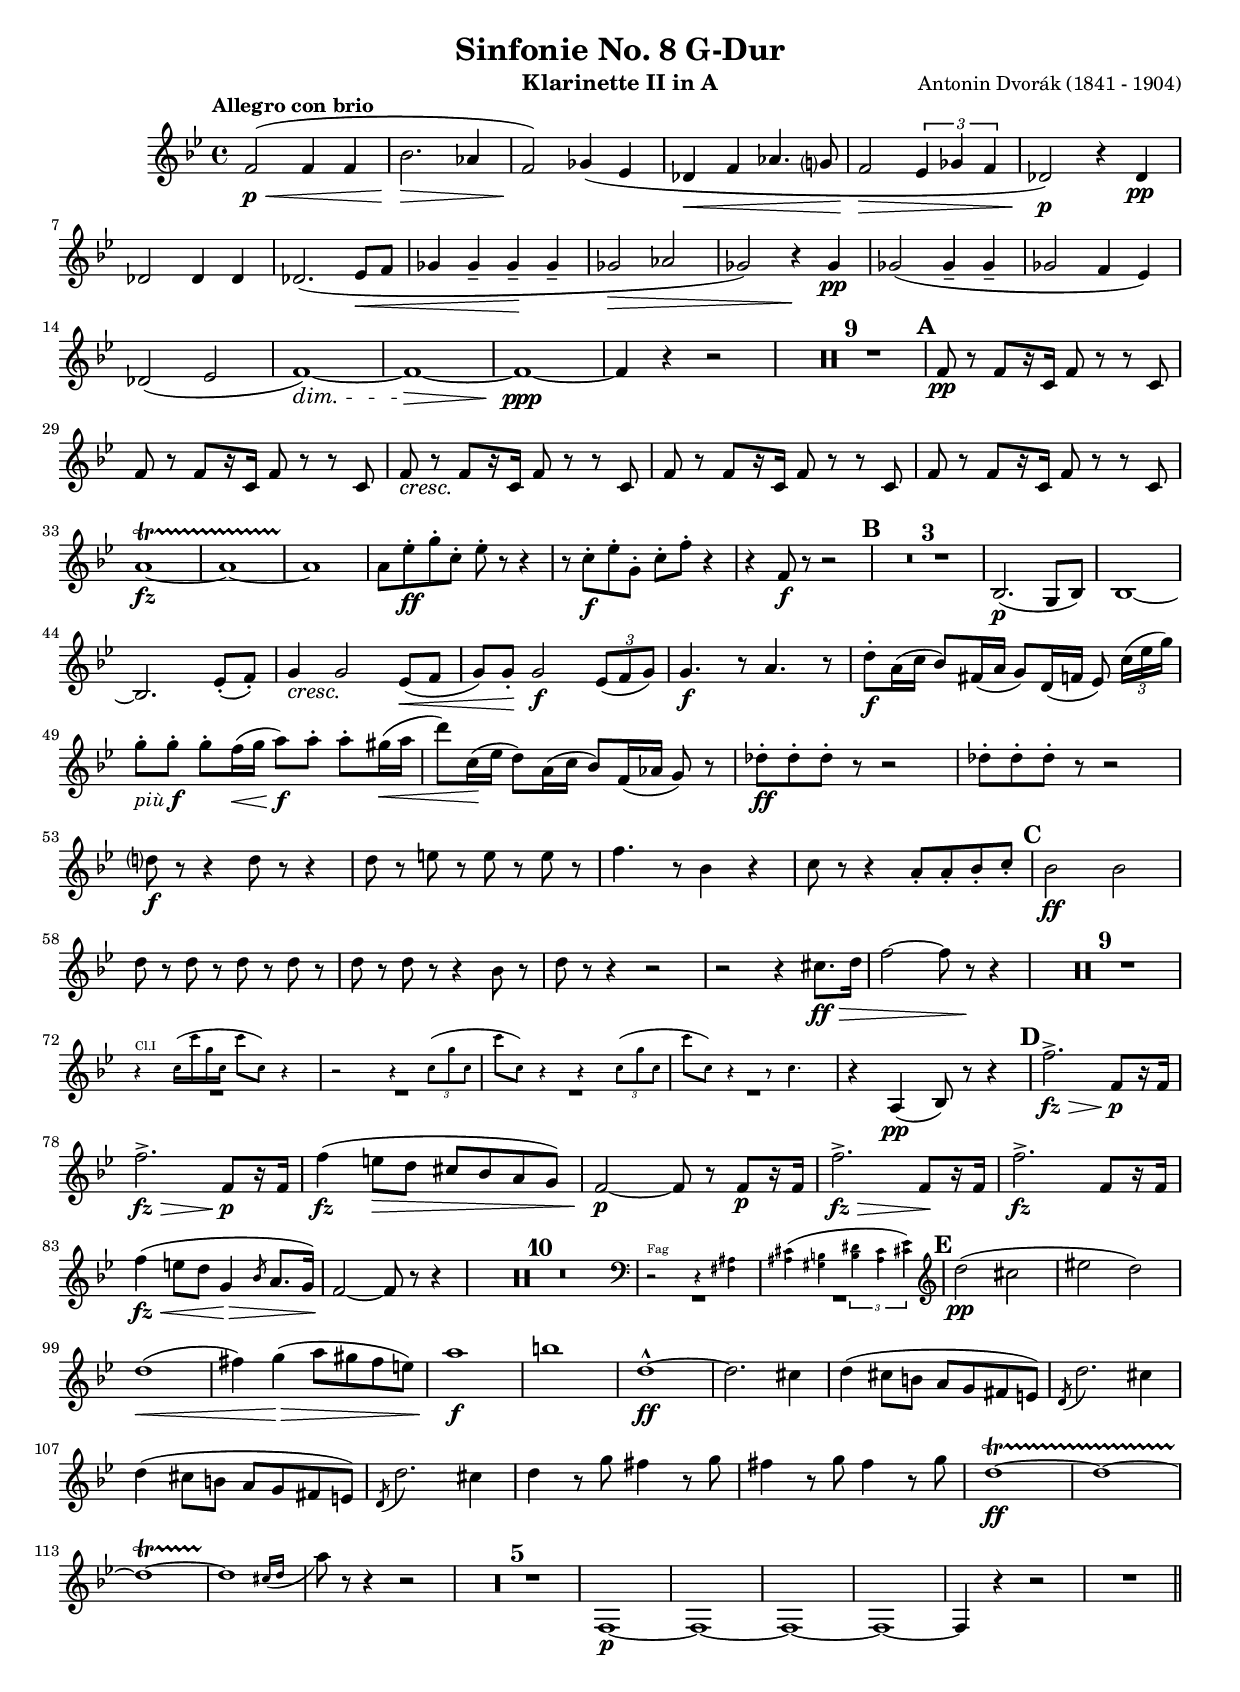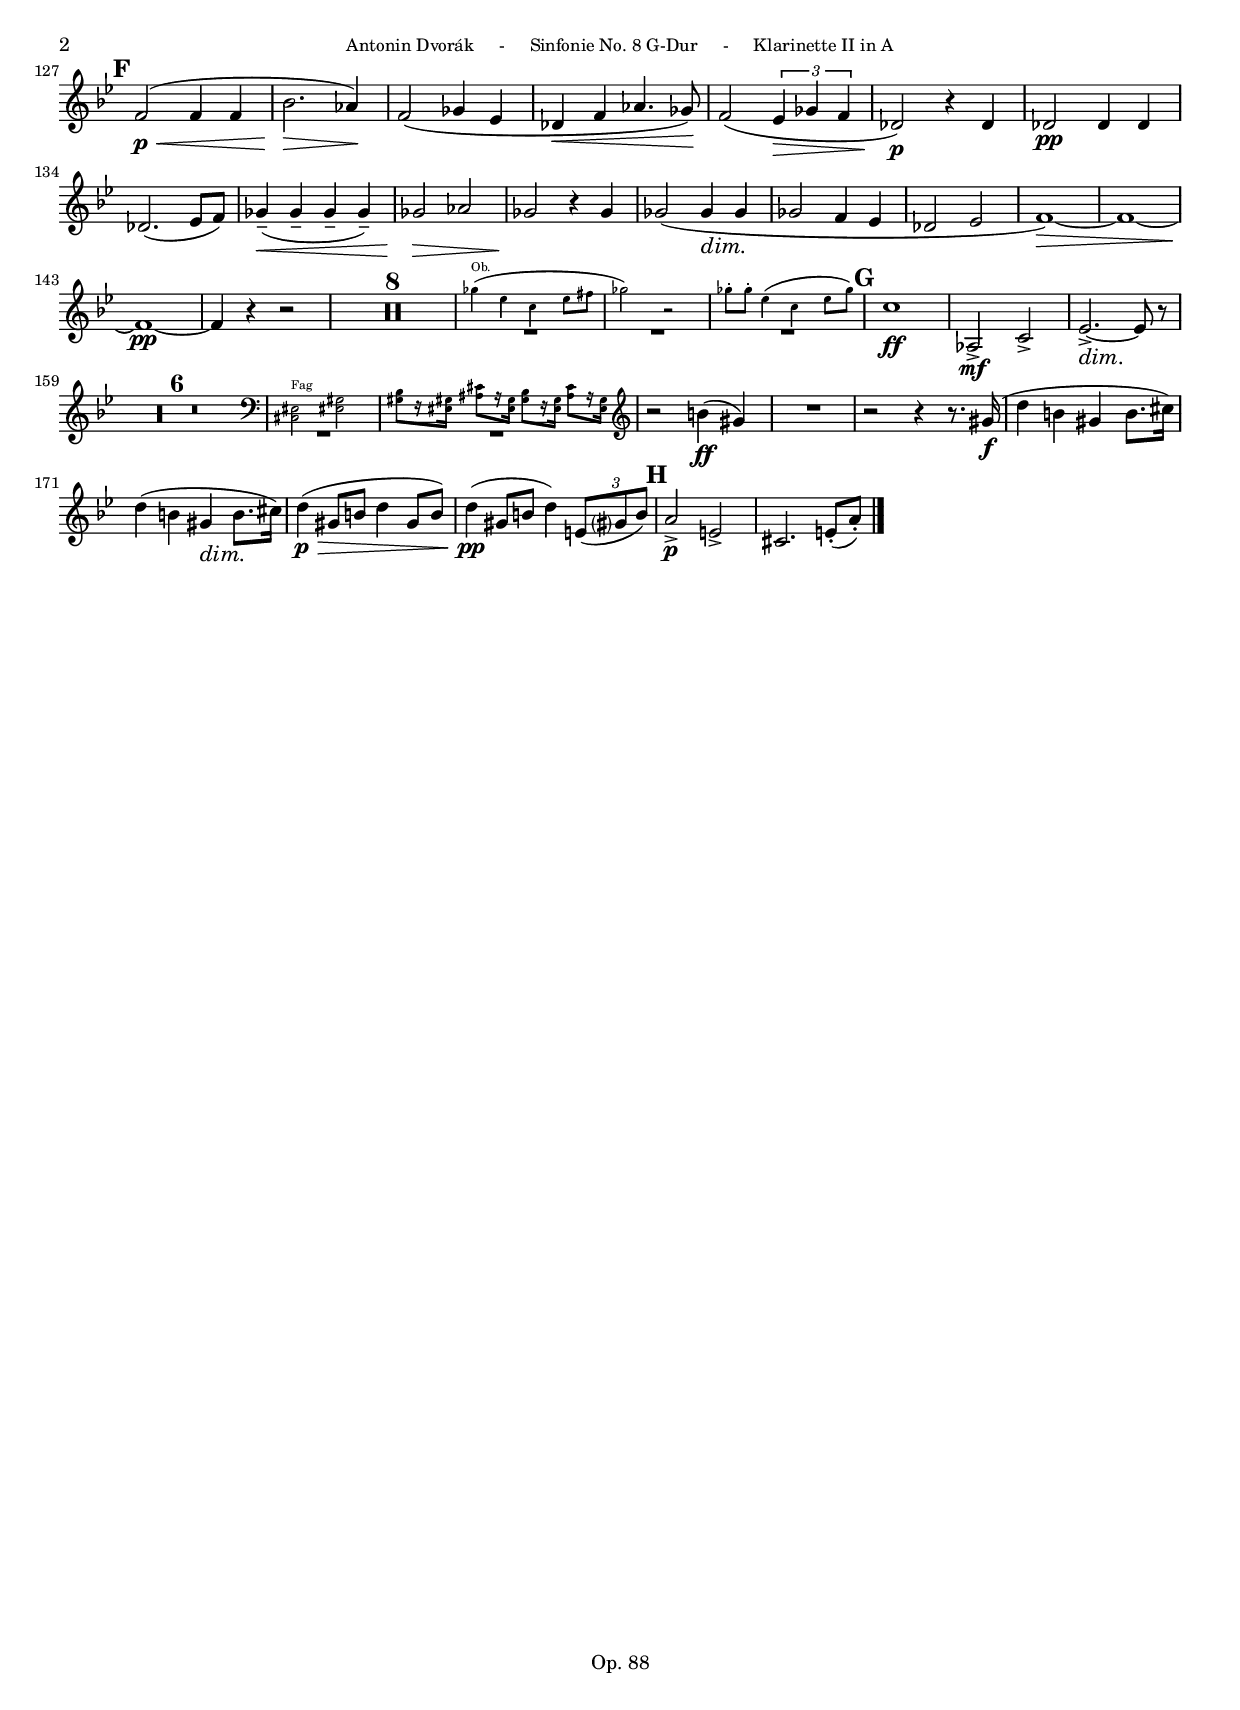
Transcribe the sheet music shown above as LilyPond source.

\version "2.18.2"
\language "deutsch"

\paper {
    top-margin = 10\mm
    bottom-margin = 10\mm
    left-margin = 10\mm
    right-margin = 10\mm
    ragged-last = ##t
}

\header{
  title = "Sinfonie No. 8 G-Dur"
  subtitle = ""
  composerShort = "Antonin Dvorák"
  composer = "Antonin Dvorák (1841 - 1904)"
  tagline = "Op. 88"
}

% Adapt this for automatic line-breaks
% mBreak = {}
mBreak = { \break }
#(set-global-staff-size 17)

% Useful snippets
pCresc = _\markup { \dynamic p \italic "cresc." }
mfDim = _\markup { \dynamic mf \italic "dim." }
pMoltoCresc = _\markup { \dynamic p \italic "molto cresc." }
stringendo = ^\markup { \italic "stringendo" }
allargando = _\markup { \italic "allargando" }
pocoRit = _\markup {\italic {"poco rit."} }
rit = _\markup {\italic {"rit."} }
solo = ^\markup { "Solo" }
piuF = _\markup { \italic "più" \dynamic f }
piuTranquillo = ^\markup { \italic "Più tranquillo" }
accel = ^\markup { \bold { "accel." } }
tempoPrimo = ^\markup { \bold { "Tempo I" } }

% Adapted from http://lsr.di.unimi.it/LSR/Snippet?id=655
% Make title, subtitle, instrument appear on pages other than the first
#(define (part-not-first-page layout props arg)
   (if (not (= (chain-assoc-get 'page:page-number props -1)
               (ly:output-def-lookup layout 'first-page-number)))
       (interpret-markup layout props arg)
       empty-stencil))

\paper {
  oddHeaderMarkup = \markup
  \fill-line {
    " "
    \on-the-fly #part-not-first-page \fontsize #-1.0 \concat {
      \fromproperty #'header:composerShort
      "     -     "
      \fromproperty #'header:title
      "     -     "
      \fromproperty #'header:instrument
    }
    \on-the-fly #print-page-number-check-first \fromproperty #'page:page-number-string
  }
  evenHeaderMarkup = \markup
  \fill-line {
    \on-the-fly #print-page-number-check-first \fromproperty #'page:page-number-string
    \on-the-fly #part-not-first-page \fontsize #-1.0 \concat {
      \fromproperty #'header:composerShort
      "     -     "
      \fromproperty #'header:title
      "     -     "
      \fromproperty #'header:instrument
    }
    " "
  }
  % markup-system-spacing.basic-distance = #12
  % markup-system-spacing.minimum-distance = #12
  % markup-system-spacing.padding = #10
  
}

% ---------------------------------------------------------

clarinet_II_AllegroConBrio = {
  \accidentalStyle Score.modern-cautionary
  \compressFullBarRests
  \defaultTimeSignature
  \time 4/4
  \tempo "Allegro con brio"
  \key b \major
  \relative c' {
    % m1 page 1 line 1
    f2( \p \< f4 f4 |
    b2. \> as4 |
    f2) \! ges4( es |
    des4 \< f as4. g8 |
    f2 \> \tuplet 3/2 { es4 ges f } |
    des2) \p r4 des \pp |
    \mBreak

    % m1 page 1 line 2
    des2 des4 des |
    des2.( es8 \< f |
    ges4 ges-- ges--  \! ges-- |
    ges2 \> as2 |
    ges2) r4 \! ges \pp |
    ges2( ges4-- ges-- |
    ges2 f4 es) |
    \mBreak

    % m1 page 1 line 3
    des2( es |
    f1~) \dim |
    f1~ \> |
    f1~ \ppp |
    f4 r4 r2 |
    R1*9 |
    \mark 1
    f8 \pp r8 f8[ r16 c] f8 r8 r8 c |
    \mBreak

    % m1 page 1 line 4
    f8 r8 f8[ r16 c] f8 r8 r8 c |
    f8 \cresc r8 \! f8[ r16 c] f8 r8 r8 c |
    f8 r8 f8[ r16 c] f8 r8 r8 c |
    f8 r8 f8[ r16 c] f8 r8 r8 c |
    \mBreak

    % m1 page 1 line 5
    a'1~ \fz \startTrillSpan |
    a1~ |
    a1 \stopTrillSpan |
    a8 es'-. \ff g-. c,-. es-. r8 r4 |
    r8 c-. \f es-. g,-. c-. f-. r4 |
    r4 f,8 \f r8 r2 |
    \mark #2 
    R1*3 |
    b,2.( \p g8 b8 ) |
    b1~ |
    \mBreak

    % m1 page 1 line 6
    b2. es8-.( f-.) |
    g4 \cresc g2 \!  es8( \< f |
    g8) g-. \! g2 \f \tuplet 3/2 { es8( f g) } |
    g4. \f r8 a4. r8 |
    d8-. \f a16( c b8) fis16( a g8) d16( f es8) \tuplet 3/2 { c'16([ es g)] } |
    \mBreak

    % m1 page 1 line 7
    g8-. \piuF g-. g-. f16( \< g a8) \f a-. a-. gis16( \< a |
    d8) c,16( \! es d8) a16( c b8) f16( as g8) r8 |
    des'8-. \ff des-. des-. r8 r2 |
    des8-. des-. des-. r8 r2 |
    \mBreak

    % m1 page 1 line 8
    d8 \f r r4 d8 r r4 |
    d8 r e r e r e r |
    f4. r8 b,4 r |
    c8 r r4 a8-. a-. b-. c-. |
    \mark #3
    b2 \ff b2 |
    \mBreak

    % m1 page 1 line 9
    d8 r d r d r d r |
    d8 r d r r4 b8 r |
    d8 r8 r4 r2 |
    r2 r4 cis8. \ff \> d16 |
    f2~ f8 r8 \! r4 |
    R1*9 |
    \mBreak

    % m1 page 2 line 1
    <<
      {
       \override MultiMeasureRest.staff-position = #-6
        R1*4 |
        \revert MultiMeasureRest.staff-position
      }
      \new CueVoice {
        \set instrumentCueName = "Cl.I"
        \stemDown {
          r4 c16( c' g c, c'8 c,) r4 |
          r2 r4 \tuplet 3/2 { c8( g' c, } |
          c'8 c,) r4 r4 \tuplet 3/2 { c8( g' c, } |
          c'8 c,) r4 r8 c4.~ |
        }
      }
    >>
    r4 a,4( \pp b8) r r4 |
    \mark #4
    f''2.-> \fz \> f,8[ \p r16 f] |  
    \mBreak

    % m1 page 2 line 2
    f'2.-> \fz \> f,8[ \p r16 f] |
    f'4( \fz e8 \> d cis b a g) |
    f2~ \p f8 r8 f8[ \p r16 f] |
    f'2.-> \fz \> f,8[ \! r16 f] |
    f'2.-> \fz f,8[ r16 f] |
    \mBreak

    % m1 page 2 line 3
    f'4( \fz \< e8 d g,4 \> \slashedGrace b8 a8. g16) | 
    f2~ \! f8 r r4 |
    R1*10 |
    <<
      {
       \override MultiMeasureRest.staff-position = #-6
        R1*2 |
        \revert MultiMeasureRest.staff-position
      }
      \new CueVoice {
        \clef bass
        \set instrumentCueName = "Fag"
        \stemDown {
          r2 r4 <fis, ais> |
          <ais cis>( <gis h> \tuplet 3/2 { <h dis> <ais cis> <cis! es>) } |
        }
        \clef violin
      }
    >>
    \mark #5
    d'2( \pp cis |
    eis2 d) |
    \mBreak

    % m1 page 2 line 4
    d1( \< |
    fis4) g( \> a8 gis fis e) |
    a1 \f |
    h1 |
    d,1-^~ \ff |
    d2. cis4 |
    d4( cis8 h a g fis e) |
    \acciaccatura d8 d'2. cis4 |
    \mBreak

    % m1 page 2 line 5
    d4( cis8 h a g fis e) |
    \acciaccatura d8 d'2. cis4 |
    d4 r8 g fis4 r8 g |
    fis4 r8 g fis4 r8 g |
    d1~ \ff \startTrillSpan |
    d1~ |
    \mBreak

    % m1 page 2 line 6
    d1~ |
    \afterGrace d1 \stopTrillSpan { cis16( d16 } |
    a'8) r r4 r2 |
    R1*5 |
    f,,1~ \p |
    f1~ |
    f1~ |
    f1~ |
    f4 r r2 |
    R1 |
    \bar "||"
    \mBreak

    % m1 page 2 line 7
    \mark #6
    f'2( \p \< f4 f |
    b2. \> as4) \! |
    f2( ges4 es |
    des4 \< f as4. ges8) \! |
    f2( \tuplet 3/2 { es4 \> ges f } |
    des2) \p r4 des |
    des2 \pp des4 des |
    \mBreak

    % m1 page 2 line 8
    des2.( es8 f) |
    ges4--( \< ges4-- ges4-- ges4--) |
    ges2 \> as |
    ges2 \! r4 ges |
    ges2( ges4 \dim ges \! |
    ges2 f4 es |
    des2 es |
    f1~) \> |
    f1~ |
    \mBreak

    % m1 page 2 line 9
    f1~ \pp |
    f4 r4 r2 |
    R1*8 |
    <<
      {
       \override MultiMeasureRest.staff-position = #-6
        R1*3 |
        \revert MultiMeasureRest.staff-position
      }
      \new CueVoice {
        \set instrumentCueName = "Ob."
        \stemDown {
          ges'4( es c es8 fis |
          ges2) r2 |
          ges8-. ges-. es4( c es8 ges) |
        }
      }
    >>
    \mark #7
    c,1 \ff
    as,2-> \mf c-> |
    es2.->~ \dim es8 \! r8 |
    \mBreak

    % m1 page 2 line 10
    R1*6 |
    <<
      {
       \override MultiMeasureRest.staff-position = #-6
        R1*2 |
        \revert MultiMeasureRest.staff-position
      }
      \new CueVoice {
        \clef bass
        \set instrumentCueName = "Fag"
        \stemDown {
          <cis, eis>2 <eis! gis> |
          <gis b>8[ r16 <eis gis!>16] <ais cis>8[ r16 <eis gis>16] <gis b>8[ r16 <eis gis>16] <ais cis>8[ r16 <eis gis>16] |
        }
        \clef violin
      }
    >>
    r2 h''4( \ff gis) |
    R1 |
    r2 r4 r8. gis16( \f |
    d'4 h gis h8. cis16) |
    \mBreak

    % m1 page 2 line 11
    d4( h gis \dim h8. \! cis16) |
    d4( \p \> gis,8 h d4 gis,8 h) |
    d4( \pp gis,8 h d4) \tuplet 3/2 { e,8( gis? h) } |
    \mark #8
    a2-> \p e-> |
    cis2. e8-.( a-.) | 
    \mBreak

    % m1 page 3 line 1
    \mBreak

    % m1 page 3 line 2
    \mBreak

    % m1 page 3 line 3
    \mBreak

    % m1 page 3 line 4
    \mBreak

    % m1 page 3 line 5
    \mBreak

    % m1 page 3 line 6
    \mBreak

    % m1 page 3 line 7
    \mBreak

    % m1 page 3 line 8
    \mBreak

    % m1 page 3 line 9
    \mBreak

    % m1 page 3 line 10
    \mBreak

    % m1 page 4 line 1
    \mBreak

    % m1 page 4 line 2
    \mBreak

    % m1 page 4 line 3
    \mBreak

    % m1 page 4 line 4
    \mBreak

    % m1 page 4 line 5
    \mBreak

    % m1 page 4 line 6
    \mBreak

    % m1 page 4 line 7
    \bar "|."
  }
}

clarinet_II_AllegroNonTroppo = {
  \defaultTimeSignature
  \time 2/4
  \tempo "Allegro non troppo"
  \key b \major
  \relative c'' {
    % m4 page 1 line 1
    \mBreak

    % m4 page 1 line 2
    \mBreak

    % m4 page 1 line 3
    \mBreak

    % m4 page 1 line 4
    \mBreak

    % m4 page 1 line 5
    \mBreak

    % m4 page 1 line 6
    \mBreak

    % m4 page 1 line 7
    \mBreak

    % m4 page 2 line 1
    \mBreak

    % m4 page 2 line 2
    \mBreak

    % m4 page 2 line 3
    \mBreak

    % m4 page 2 line 4
    \mBreak

    % m4 page 2 line 5
    \mBreak

    % m4 page 2 line 6
    \mBreak

    % m4 page 2 line 7
    \mBreak

    % m4 page 2 line 8
    \mBreak

    % m4 page 2 line 9
    \mBreak

    % m4 page 2 line 10
    \mBreak

    % m4 page 2 line 11
    \mBreak

    % m4 page 2 line 12
    \mBreak

    % m4 page 3 line 1
    \mBreak

    % m4 page 3 line 2
    \mBreak

    % m4 page 3 line 3
    \mBreak

    % m4 page 3 line 4
    \mBreak

    % m4 page 3 line 5
    \mBreak

    % m4 page 3 line 6
    \mBreak

    % m4 page 3 line 7
    \mBreak

    % m4 page 3 line 8
    \mBreak

    % m4 page 3 line 9
    \mBreak

    % m4 page 3 line 10
    \mBreak

    % m4 page 3 line 11
    \bar "|."
  }
}

\bookpart {
  \header{
    instrument = "Klarinette II in A"
  }
  \score {
    \transpose a a \clarinet_II_AllegroConBrio
  }
  \score {
    \transpose a a \clarinet_II_AllegroNonTroppo
  }
}
